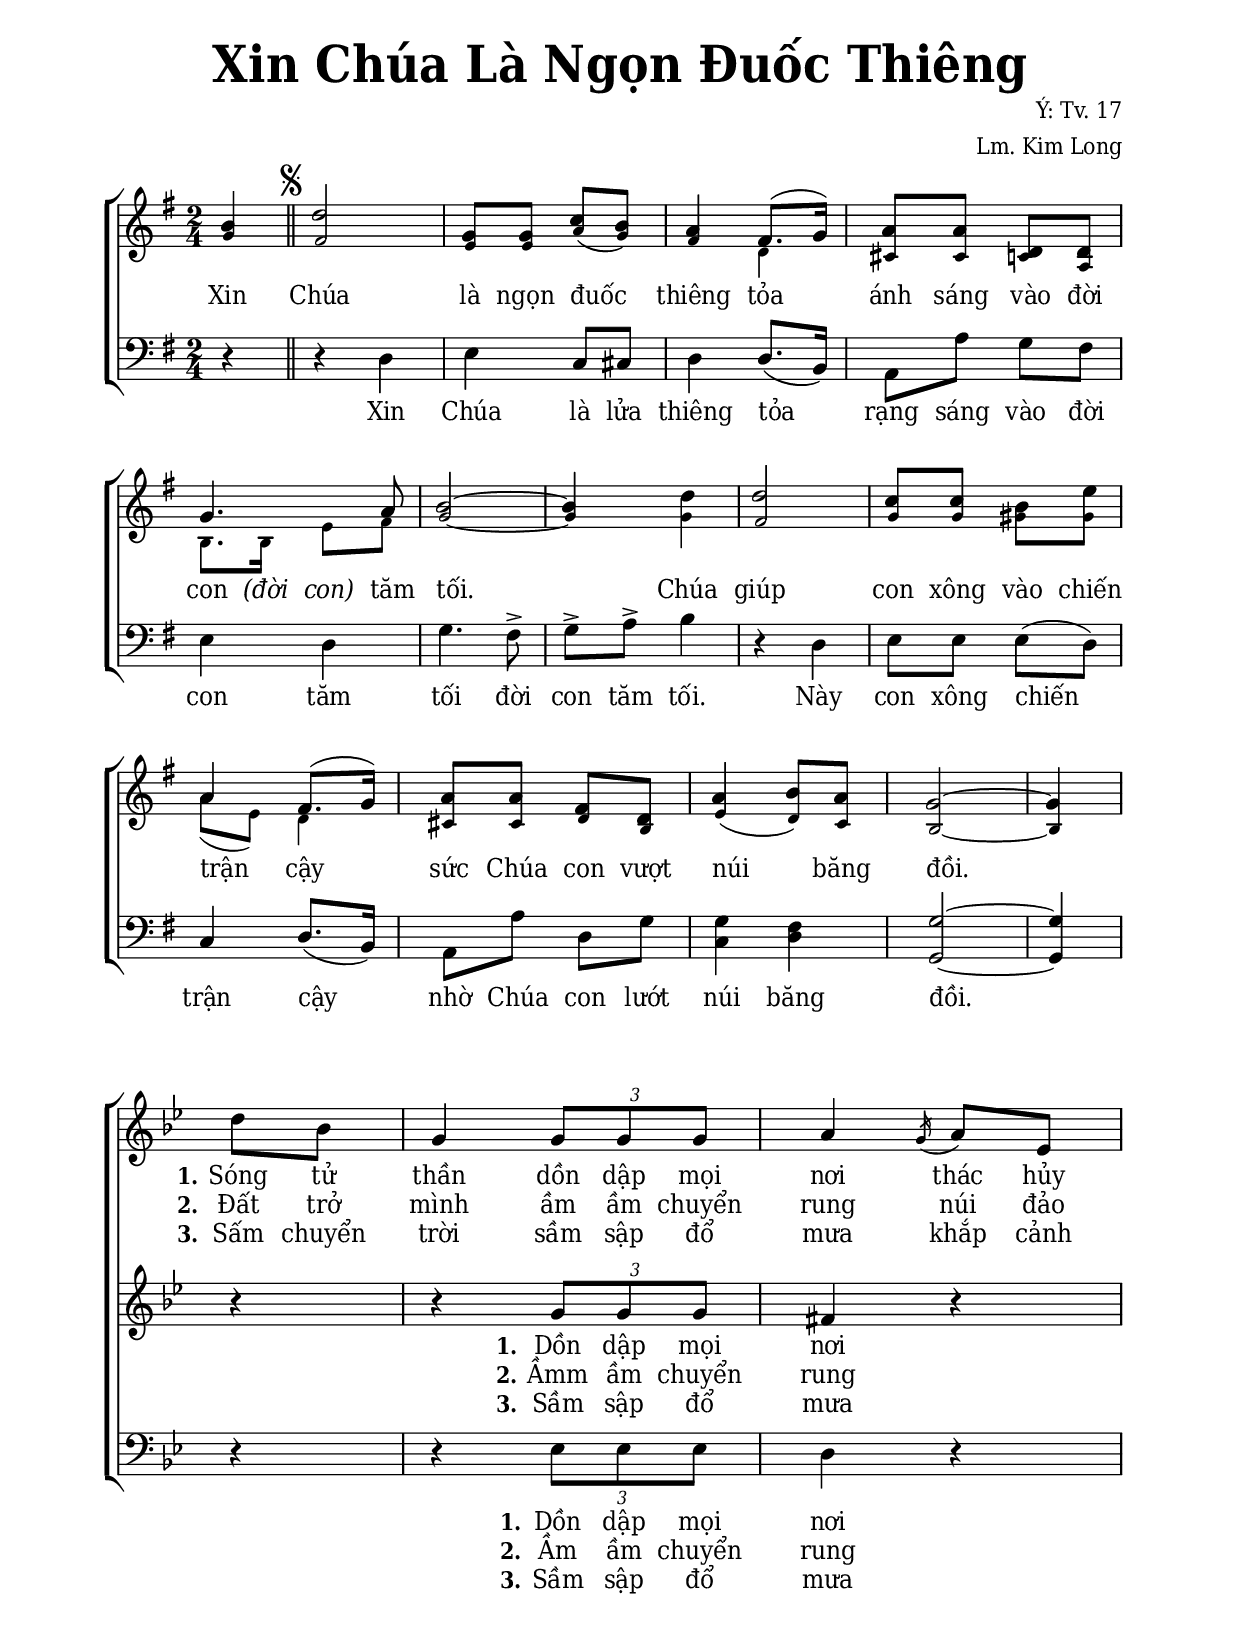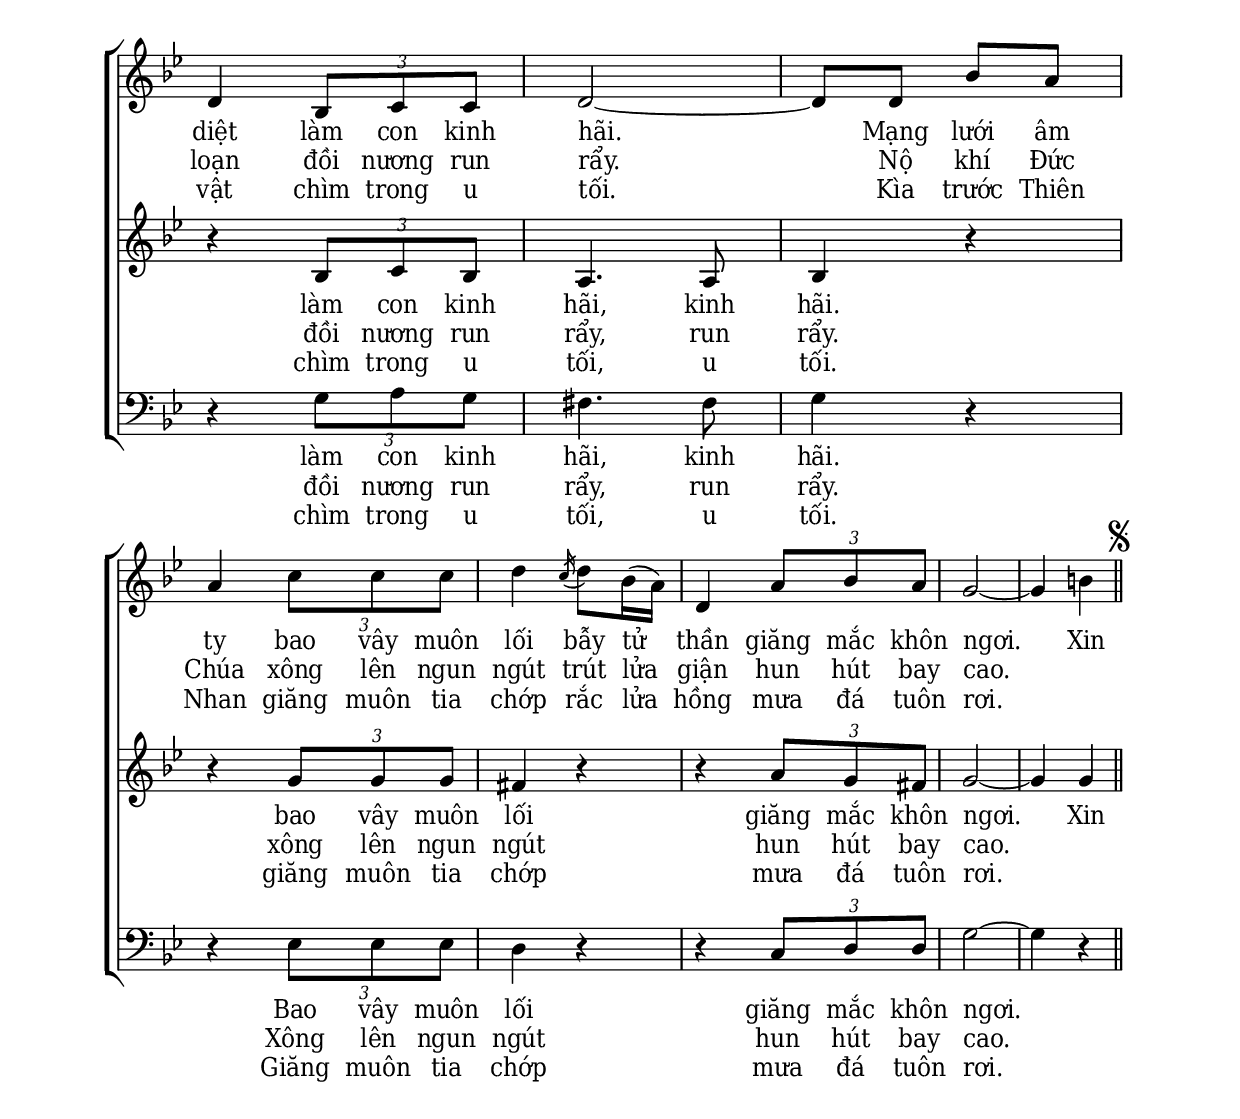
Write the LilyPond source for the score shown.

% Cài đặt chung
\version "2.22.1"
\include "english.ly"

\header {
  title = \markup { \fontsize #3 "Xin Chúa Là Ngọn Đuốc Thiêng" }
  composer = "Ý: Tv. 17"
  arranger = "Lm. Kim Long"
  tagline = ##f
}

% Nhạc
nhacDiepKhucSop = \relative c'' {
  \key g \major \time 2/4
  \partial 4 b4 \bar "||"
  \once \override Score.RehearsalMark.font-size = #0.1
  \mark \markup { \musicglyph #"scripts.segno" }
  d2 |
  g,8 g c (b) |
  a4 fs8. (g16) |
  a8 a d, d |
  g4. a8 |
  b2 ~ |
  b4 d |
  d2 |
  c8 c b e |
  a,4 fs8. (g16) |
  a8 a fs d |
  a'4 (b8) a |
  g2 ~ |
  g4 \bar "|"
}

nhacDiepKhucAlto = \relative c'' {
  \key g \major \time 2/4
  g4 |
  fs2 |
  e8 e a (g) |
  fs4 d |
  cs8 cs c! a |
  b8. b16 e8 [fs] |
  g2 ~ |
  g4 g |
  fs2 |
  g8 g gs gs |
  a (e) d4 |
  cs8 cs d b |
  e4 (d8) c |
  b2 ~ |
  b4
}

nhacDiepKhucBas = \relative c {
  \key g \major \time 2/4
  r4 |
  r4 d |
  e c8 cs |
  d4 d8. (b16) |
  a8 a' g fs |
  e4 d |
  g4. fs8 ^> |
  g ^> a ^> b4 |
  r d, |
  e8 e e (d) |
  c4 d8. (b16) |
  a8 a' d, g |
  <g c,>4 <fs d> |
  <g g,>2 ~ |
  <g g,>4
}

nhacPhienKhucSop = \relative c'' {
  \key bf \major \time 2/4
  \partial 4
  d8 bf 
  g4 \tuplet 3/2 { g8 g g } |
  a4 \slashedGrace { g16 (} a8) ef |
  d4 \tuplet 3/2 { bf8 c c } |
  d2 ~ |
  d8 d bf' a |
  a4 \tuplet 3/2 { c8 c c } |
  d4 \slashedGrace { c16 (} d8) bf16 (a) |
  d,4 \tuplet 3/2 { a'8 bf a } |
  g2 ~ |
  g4
  b!
  \bar "||"
  \once \override Score.RehearsalMark.font-size = #0.1
  \mark \markup { \musicglyph #"scripts.segno" }
}

nhacPhienKhucAlto = \relative c'' {
  \key bf \major \time 2/4
  r4 |
  r \tuplet 3/2 { g8 g g } |
  fs4 r4 |
  r \tuplet 3/2 { bf,8 c bf } |
  a4. a8 |
  bf4 r |
  r \tuplet 3/2 { g'8 g g } |
  fs4 r |
  r \tuplet 3/2 { a8 g fs } |
  g2 ~ |
  g4
  g
}

nhacPhienKhucBas = \relative c {
  \key bf \major \time 2/4
  r4
  r4 \tuplet 3/2 { ef8 ef ef } |
  d4 r |
  r \tuplet 3/2 { g8 a g } |
  fs4. fs8 |
  g4 r |
  r \tuplet 3/2 { ef8 ef ef } |
  d4 r |
  r \tuplet 3/2 { c8 d d } |
  g2 ~ |
  g4 r
}

% Lời
% Điệp khúc Sop lấy của Alto vì Alto nhiều chữ hơn
loiDiepKhucAlto = \lyricmode {
  Xin Chúa là ngọn đuốc thiêng tỏa ánh sáng vào đời con
  \override Lyrics.LyricText.font-shape = #'italic
  (đời con)
  \revert Lyrics.LyricText.font-shape
  tăm tối.
  Chúa giúp con xông vào chiến trận cậy sức Chúa con vượt núi băng đồi.
}

loiDiepKhucBas = \lyricmode {
  Xin Chúa là lửa thiêng tỏa rạng sáng vào đời con tăm tối
  đời con tăm tối.
  Này con xông chiến trận cậy nhờ Chúa con lướt núi băng đồi.
}

loiPhienKhucSopMot = \lyricmode {
  \set stanza = "1."
  Sóng tử thần dồn dập mọi nơi thác hủy diệt làm con kinh hãi.
  Mạng lưới âm ty bao vây muôn lối bẫy tử thần giăng mắc khôn ngơi.
  Xin
}

loiPhienKhucSopHai = \lyricmode {
  \set stanza = "2."
  Đất trở mình ầm ầm chuyển rung núi đảo loạn đồi nương run rẩy.
  Nộ khí Đức Chúa xông lên ngun ngút trút lửa giận hun hút bay cao.
}

loiPhienKhucSopBa = \lyricmode {
  \set stanza = "3."
  Sấm chuyển trời sầm sập đổ mưa khắp cảnh vật chìm trong u tối.
  Kìa trước Thiên Nhan giăng muôn tia chớp rắc lửa hồng mưa đá tuôn rơi.
}

loiPhienKhucAltoMot = \lyricmode {
  \set stanza = "1."
  Dồn dập mọi nơi
  làm con kinh hãi, kinh hãi.
  bao vây muôn lối
  giăng mắc khôn ngơi.
  Xin
}

loiPhienKhucAltoHai = \lyricmode {
  \set stanza = "2."
  Ầmm ầm chuyển rung
  đồi nương run rẩy, run rẩy.
  xông lên ngun ngút
  hun hút bay cao.
}

loiPhienKhucAltoBa = \lyricmode {
  \set stanza = "3."
  Sầm sập đổ mưa
  chìm trong u tối, u tối.
  giăng muôn tia chớp
  mưa đá tuôn rơi.
}

loiPhienKhucBasMot = \lyricmode {
  \set stanza = "1."
  Dồn dập mọi nơi làm con kinh hãi, kinh hãi.
  Bao vây muôn lối giăng mắc khôn ngơi.
}

loiPhienKhucBasHai = \lyricmode {
  \set stanza = "2."
  Ầm ầm chuyển rung
  đồi nương run rẩy, run rẩy.
  Xông lên ngun ngút
  hun hút bay cao.
}

loiPhienKhucBasBa = \lyricmode {
  \set stanza = "3."
  Sầm sập đổ mưa
  chìm trong u tối, u tối.
  Giăng muôn tia chớp
  mưa đá tuôn rơi.
}

% Dàn trang
\paper {
  #(set-paper-size "a4")
  top-margin = 15\mm
  bottom-margin = 15\mm
  left-margin = 20\mm
  right-margin = 20\mm
  indent = #0
  #(define fonts
    (make-pango-font-tree
      "Deja Vu Serif Condensed"
      "Deja Vu Serif Condensed"
      "Deja Vu Serif Condensed"
      (/ 20 20)))
  print-page-number = #f
  %page-count = #2
}

% Đổi kích thước nốt cho bè phụ
notBePhu =
#(define-music-function (font-size music) (number? ly:music?)
   (for-some-music
     (lambda (m)
       (if (music-is-of-type? m 'rhythmic-event)
           (begin
             (set! (ly:music-property m 'tweaks)
                   (cons `(font-size . ,font-size)
                         (ly:music-property m 'tweaks)))
             #t)
           #f))
     music)
   music)

\score {
  \new ChoirStaff <<
    \new Staff \with {
        \consists "Merge_rests_engraver"
        printPartCombineTexts = ##f
      }
      <<
      \new Voice \partCombine 
        \nhacDiepKhucSop
        \notBePhu -2 { \nhacDiepKhucAlto }
      \new NullVoice = beAlto \nhacDiepKhucAlto
      \new Lyrics \lyricsto beAlto \loiDiepKhucAlto
      >>
    \new Staff <<
        \clef "bass"
        \new Voice = beBas {
          \nhacDiepKhucBas
        }
      \new Lyrics \lyricsto beBas \loiDiepKhucBas
    >>
  >>
  \layout {
    \override Lyrics.LyricSpace.minimum-distance = #1.5
    \override Score.BarNumber.break-visibility = ##(#f #f #f)
    \override Score.SpacingSpanner.uniform-stretching = ##t
  }
}

\score {
  \new ChoirStaff <<
    \new Staff <<
      \new Voice = "beSop" {
        \clef treble \nhacPhienKhucSop
      }
      \new Lyrics \lyricsto beSop \loiPhienKhucSopMot
      \new Lyrics \lyricsto beSop \loiPhienKhucSopHai
      \new Lyrics \lyricsto beSop \loiPhienKhucSopBa
    >>
    \new Staff <<
      \new Voice = "beAlto" {
        \clef treble \nhacPhienKhucAlto
      }
      \new Lyrics \lyricsto beAlto \loiPhienKhucAltoMot
      \new Lyrics \lyricsto beAlto \loiPhienKhucAltoHai
      \new Lyrics \lyricsto beAlto \loiPhienKhucAltoBa
    >>
    \new Staff <<
        \clef "bass"
        \new Voice = beBas {
          \nhacPhienKhucBas
        }
      \new Lyrics \lyricsto beBas \loiPhienKhucBasMot
      \new Lyrics \lyricsto beBas \loiPhienKhucBasHai
      \new Lyrics \lyricsto beBas \loiPhienKhucBasBa
    >>
  >>
  \layout {
    \override Staff.TimeSignature.transparent = ##t
    \override Lyrics.LyricSpace.minimum-distance = #1.5
    \override Score.BarNumber.break-visibility = ##(#f #f #f)
    \override Score.SpacingSpanner.uniform-stretching = ##t
  }
}
%{
\score {
  \new ChoirStaff <<
    \new Staff \with {
        \consists "Merge_rests_engraver"
        printPartCombineTexts = ##f
      }
      <<
      \new Voice \partCombine 
        \nhacPhienKhucSop
        \notBePhu -2 { \nhacPhienKhucAlto }
      \new NullVoice = beAlto \nhacPhienKhucSop
      \new Lyrics \lyricsto beAlto \loiPhienKhucSopMot
      \new Lyrics \lyricsto beAlto \loiPhienKhucSopHai
      \new Lyrics \lyricsto beAlto \loiPhienKhucSopBa
      >>
    \new Staff <<
      \clef bass
      \new Voice = beBas {
        \nhacPhienKhucBas
      }
      \new Lyrics \lyricsto beBas \loiPhienKhucBasMot
      \new Lyrics \lyricsto beBas \loiPhienKhucBasHai
      \new Lyrics \lyricsto beBas \loiPhienKhucBasBa
    >>
  >>
  \layout {
    \override Lyrics.LyricSpace.minimum-distance = #2.0
    \override Score.BarNumber.break-visibility = ##(#f #f #f)
    \override Score.SpacingSpanner.uniform-stretching = ##t
  }
}
%}